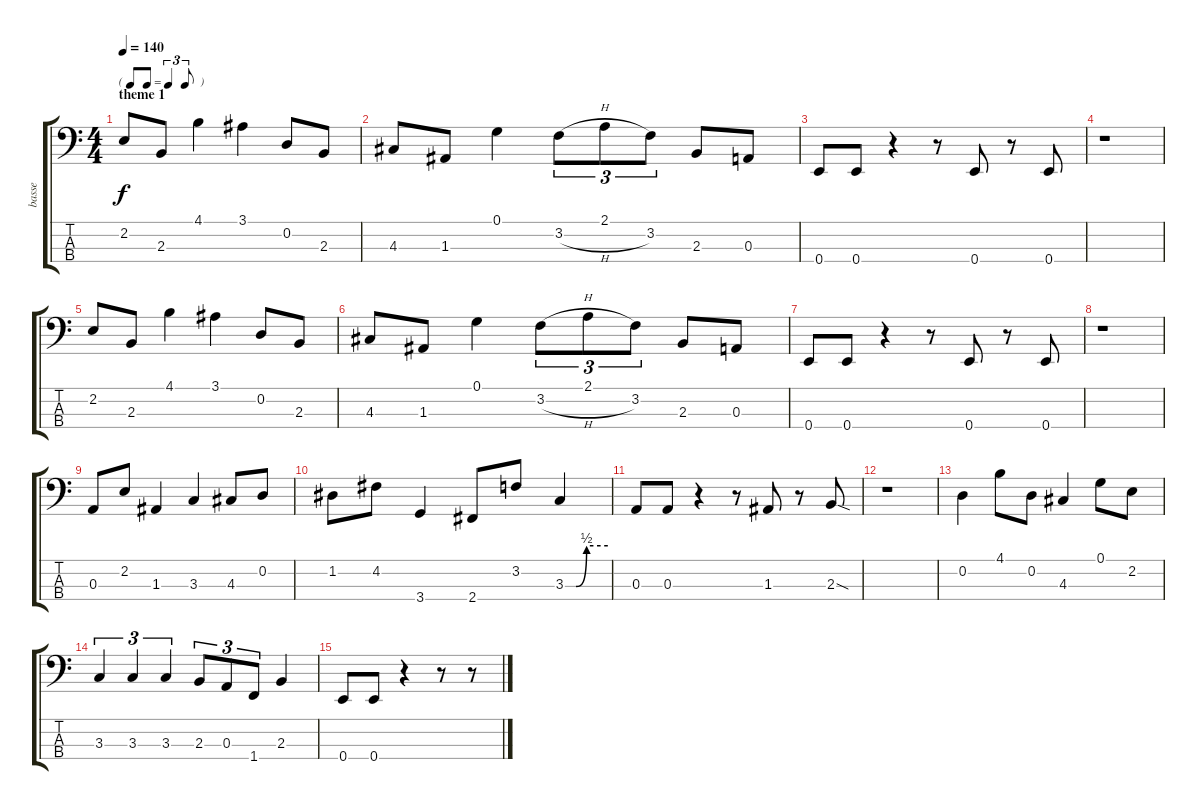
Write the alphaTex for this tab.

\track ("basse" "basse") {instrument electricbassfinger}
\staff {score tabs}
\tuning (G2 D2 A1 E1) {hide}
\ts (4 4)
\tf triplet8th
\section ("" "theme 1")
\tempo 140
\clef f4
\ks c
2.2.8{dy f instrument electricbassfinger} 2.3.8 4.1.4 3.1.4 0.2.8 2.3.8 |
4.3.8 1.3.8 0.1.4 3.2{h}.8{tu (3 2)} 2.1.8{tu (3 2)} 3.2.8{tu (3 2)} 2.3.8 0.3.8 |
0.4.8 0.4.8 r.4 r.8 0.4.8 r.8 0.4.8 |
r.1 |
2.2.8 2.3.8 4.1.4 3.1.4 0.2.8 2.3.8 |
4.3.8 1.3.8 0.1.4 3.2{h}.8{tu (3 2)} 2.1.8{tu (3 2)} 3.2.8{tu (3 2)} 2.3.8 0.3.8 |
0.4.8 0.4.8 r.4 r.8 0.4.8 r.8 0.4.8 |
r.1 |
0.3.8 2.2.8 1.3.4 3.3.4 4.3.8 0.2.8 |
1.2.8 4.2.8 3.4.4 2.4.8 3.2.8 3.3{be (custom 0 0 15 0 30 2 60 2)}.4 |
0.3.8 0.3.8 r.4 r.8 1.3.8 r.8 2.3{sod}.8 |
r.1 |
0.2.4 4.1.8 0.2.8 4.3.4 0.1.8 2.2.8 |
3.3.4{tu (3 2)} 3.3.4{tu (3 2)} 3.3.4{tu (3 2)} 2.3.8{tu (3 2)} 0.3.8{tu (3 2)} 1.4.8{tu (3 2)} 2.3.4 |
0.4.8 0.4.8 r.4 r.8 r.8
